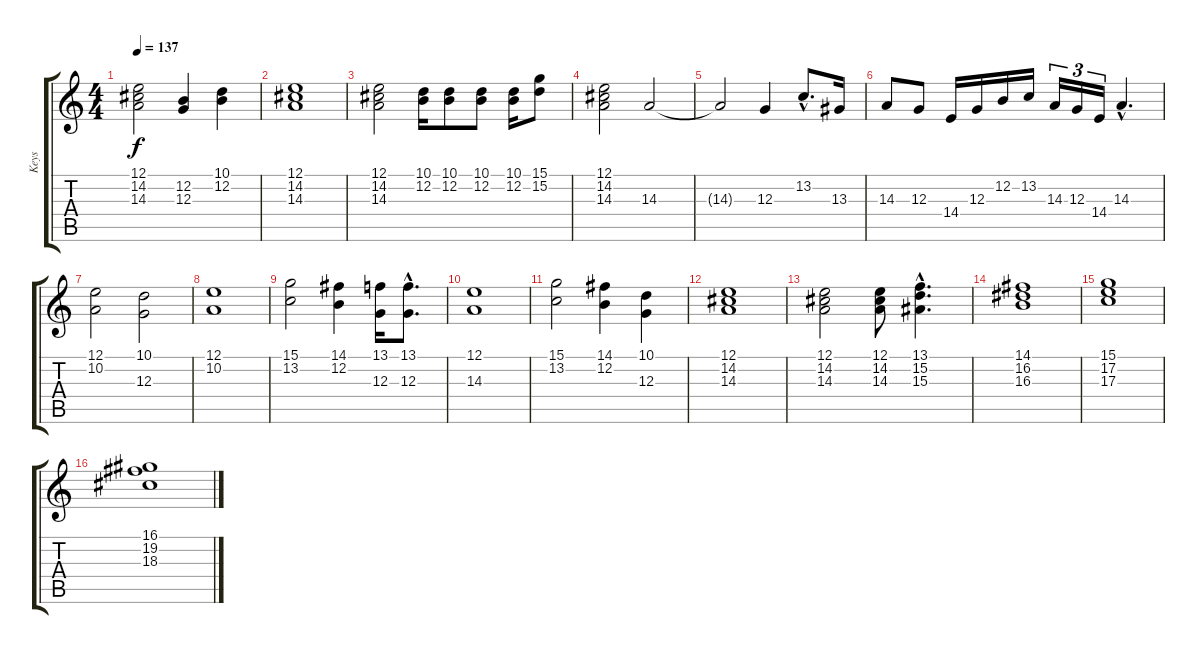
\track ("Keys" "Keys") {instrument percussiveorgan}
\staff {score tabs}
\tuning (E4 B3 G3 D3 A2 E2) {hide}
\ts (4 4)
\tempo 137
\clef g2
\ks c
(12.1 14.2 14.3).2{dy f} (12.2 12.3).4 (10.1 12.2).4 |
(12.1 14.2 14.3).1 |
(12.1 14.2 14.3).2 (10.1 12.2).16 (10.1 12.2).8 (10.1 12.2).8 (10.1 12.2).16 (15.1 15.2).8 |
(12.1 14.2 14.3).2 14.3.2 |
14.3{t}.2 12.3.4 13.2{hac}.8{d} 13.3.16 |
14.3.8 12.3.8 14.4.16 12.3.16 12.2.16 13.2.16 14.3.16{tu (3 2)} 12.3.16{tu (3 2)} 14.4.16{tu (3 2)} 14.3{hac}.4{d} |
(12.1 10.2).2 (10.1 12.3).2 |
(12.1 10.2).1 |
(15.1 13.2).2 (14.1 12.2).4 (13.1 12.3).16 (13.1{hac} 12.3{hac}).8{d} |
(12.1 14.3).1 |
(15.1 13.2).2 (14.1 12.2).4 (10.1 12.3).4 |
(12.1 14.2 14.3).1 |
(12.1 14.2 14.3).2 (12.1 14.2 14.3).8 (13.1{hac} 15.2{hac} 15.3{hac}).4{d} |
(14.1 16.2 16.3).1 |
(15.1 17.2 17.3).1 |
(16.1 19.2 18.3).1
